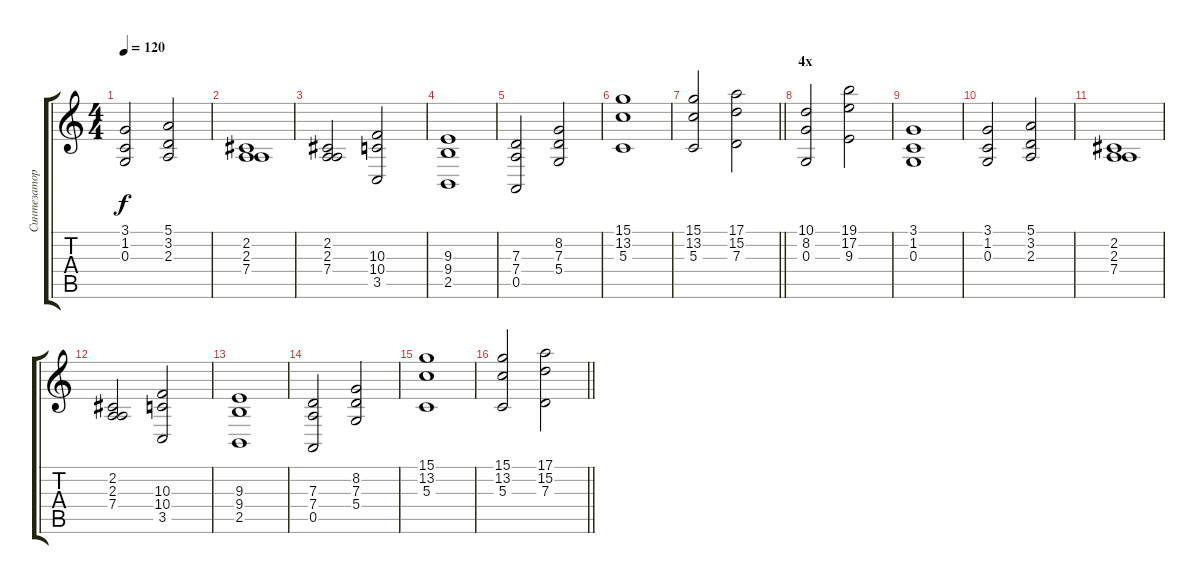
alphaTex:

\track ("Синтезатор" "Синтезатор") {instrument oboe}
\staff {score tabs}
\tuning (E4 B3 G3 D3 A2 E2) {hide}
\ts (4 4)
\tempo 120
\clef g2
\ks c
(3.1 1.2 0.3).2{dy f} (5.1 3.2 2.3).2 |
(2.2 2.3 7.4).1 |
(2.2 2.3 7.4).2 (10.3 10.4 3.5).2 |
(9.3 9.4 2.5).1 |
(7.3 7.4 0.5).2 (8.2 7.3 5.4).2 |
(15.1 13.2 5.3).1 |
\barLineRight lightlight
(15.1 13.2 5.3).2 (17.1 15.2 7.3).2 |
\section ("" "4х")
(10.1 8.2 0.3).2 (19.1 17.2 9.3).2 |
(3.1 1.2 0.3).1 |
(3.1 1.2 0.3).2 (5.1 3.2 2.3).2 |
(2.2 2.3 7.4).1 |
(2.2 2.3 7.4).2 (10.3 10.4 3.5).2 |
(9.3 9.4 2.5).1 |
(7.3 7.4 0.5).2 (8.2 7.3 5.4).2 |
(15.1 13.2 5.3).1 |
\barLineRight lightlight
(15.1 13.2 5.3).2 (17.1 15.2 7.3).2
